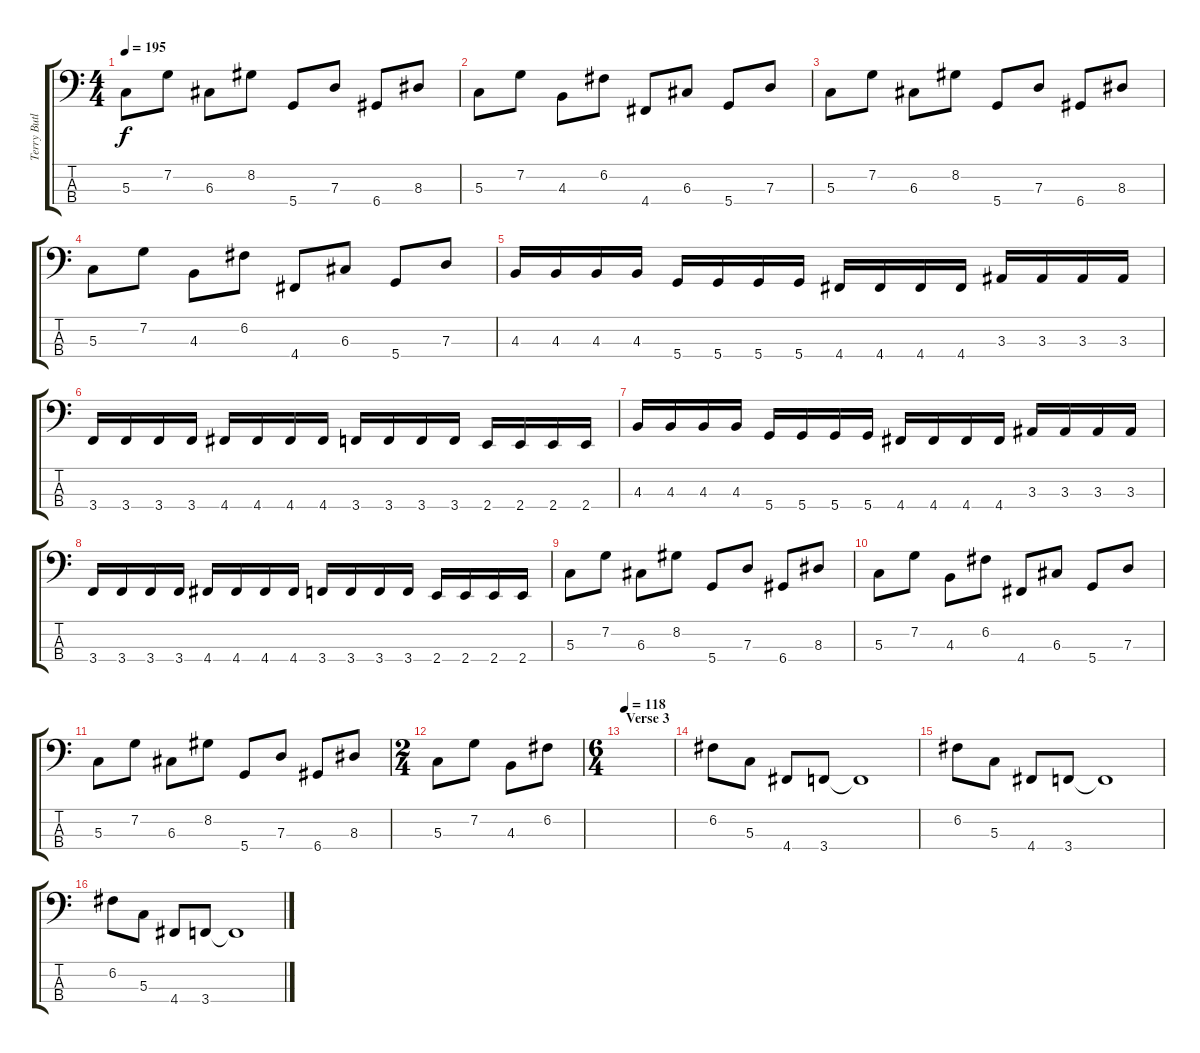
\track ("Terry Butler" "Terry Butl") {instrument electricbasspick}
\staff {score tabs}
\tuning (F2 C2 G1 D1) {hide}
\ts (4 4)
\tempo 195
\clef f4
\ks c
5.3.8{dy f} 7.2.8 6.3.8 8.2.8 5.4.8 7.3.8 6.4.8 8.3.8 |
5.3.8 7.2.8 4.3.8 6.2.8 4.4.8 6.3.8 5.4.8 7.3.8 |
5.3.8 7.2.8 6.3.8 8.2.8 5.4.8 7.3.8 6.4.8 8.3.8 |
5.3.8 7.2.8 4.3.8 6.2.8 4.4.8 6.3.8 5.4.8 7.3.8 |
4.3.16 4.3.16 4.3.16 4.3.16 5.4.16 5.4.16 5.4.16 5.4.16 4.4.16 4.4.16 4.4.16 4.4.16 3.3.16 3.3.16 3.3.16 3.3.16 |
3.4.16 3.4.16 3.4.16 3.4.16 4.4.16 4.4.16 4.4.16 4.4.16 3.4.16 3.4.16 3.4.16 3.4.16 2.4.16 2.4.16 2.4.16 2.4.16 |
4.3.16 4.3.16 4.3.16 4.3.16 5.4.16 5.4.16 5.4.16 5.4.16 4.4.16 4.4.16 4.4.16 4.4.16 3.3.16 3.3.16 3.3.16 3.3.16 |
3.4.16 3.4.16 3.4.16 3.4.16 4.4.16 4.4.16 4.4.16 4.4.16 3.4.16 3.4.16 3.4.16 3.4.16 2.4.16 2.4.16 2.4.16 2.4.16 |
5.3.8 7.2.8 6.3.8 8.2.8 5.4.8 7.3.8 6.4.8 8.3.8 |
5.3.8 7.2.8 4.3.8 6.2.8 4.4.8 6.3.8 5.4.8 7.3.8 |
5.3.8 7.2.8 6.3.8 8.2.8 5.4.8 7.3.8 6.4.8 8.3.8 |
\ts (2 4)
5.3.8 7.2.8 4.3.8 6.2.8 |
\ts (6 4)
\section ("" "Verse 3")
\tempo 118
|
6.2.8 5.3.8 4.4.8 3.4.8 3.4{t}.1 |
6.2.8 5.3.8 4.4.8 3.4.8 3.4{t}.1 |
6.2.8 5.3.8 4.4.8 3.4.8 3.4{t}.1
